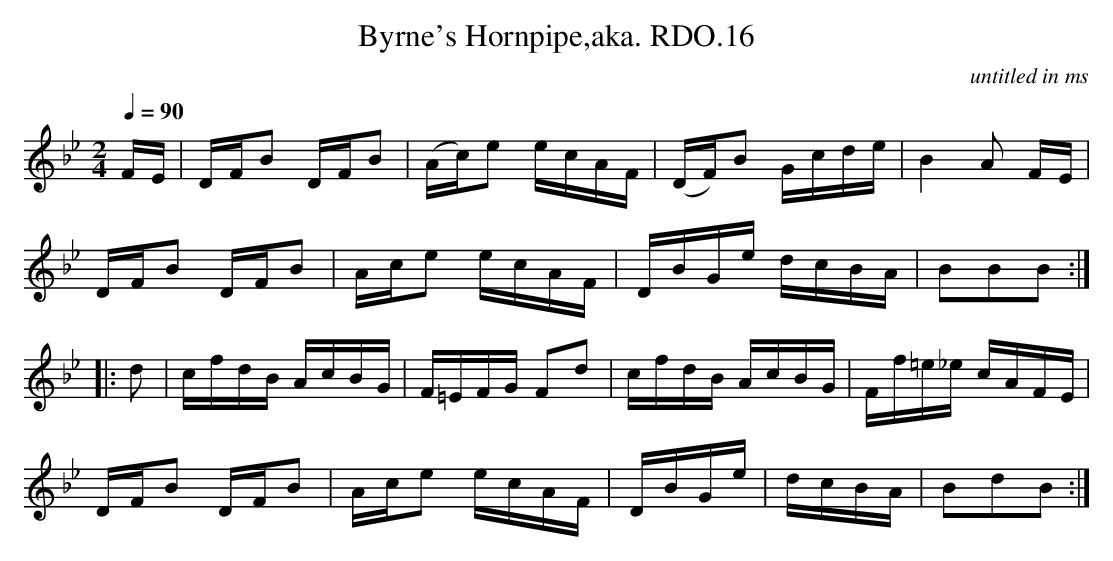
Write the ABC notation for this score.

X:1
T:Byrne's Hornpipe,aka. RDO.16
M:2/4
L:1/16
Q:1/4=90
C:untitled in ms
K:Bb
FE|DFB2 DFB2|(Ac)e2 ecAF|(DF)B2 Gcde|B4A2 FE|
DFB2 DFB2|Ace2 ecAF|DBGe dcBA|B2B2B2:|
|:d2|cfdB AcBG|F=EFG F2d2|cfdB AcBG|Ff=e_e cAFE|
DFB2 DFB2|Ace2 ecAF|DBGe|dcBA|B2d2B2:|
